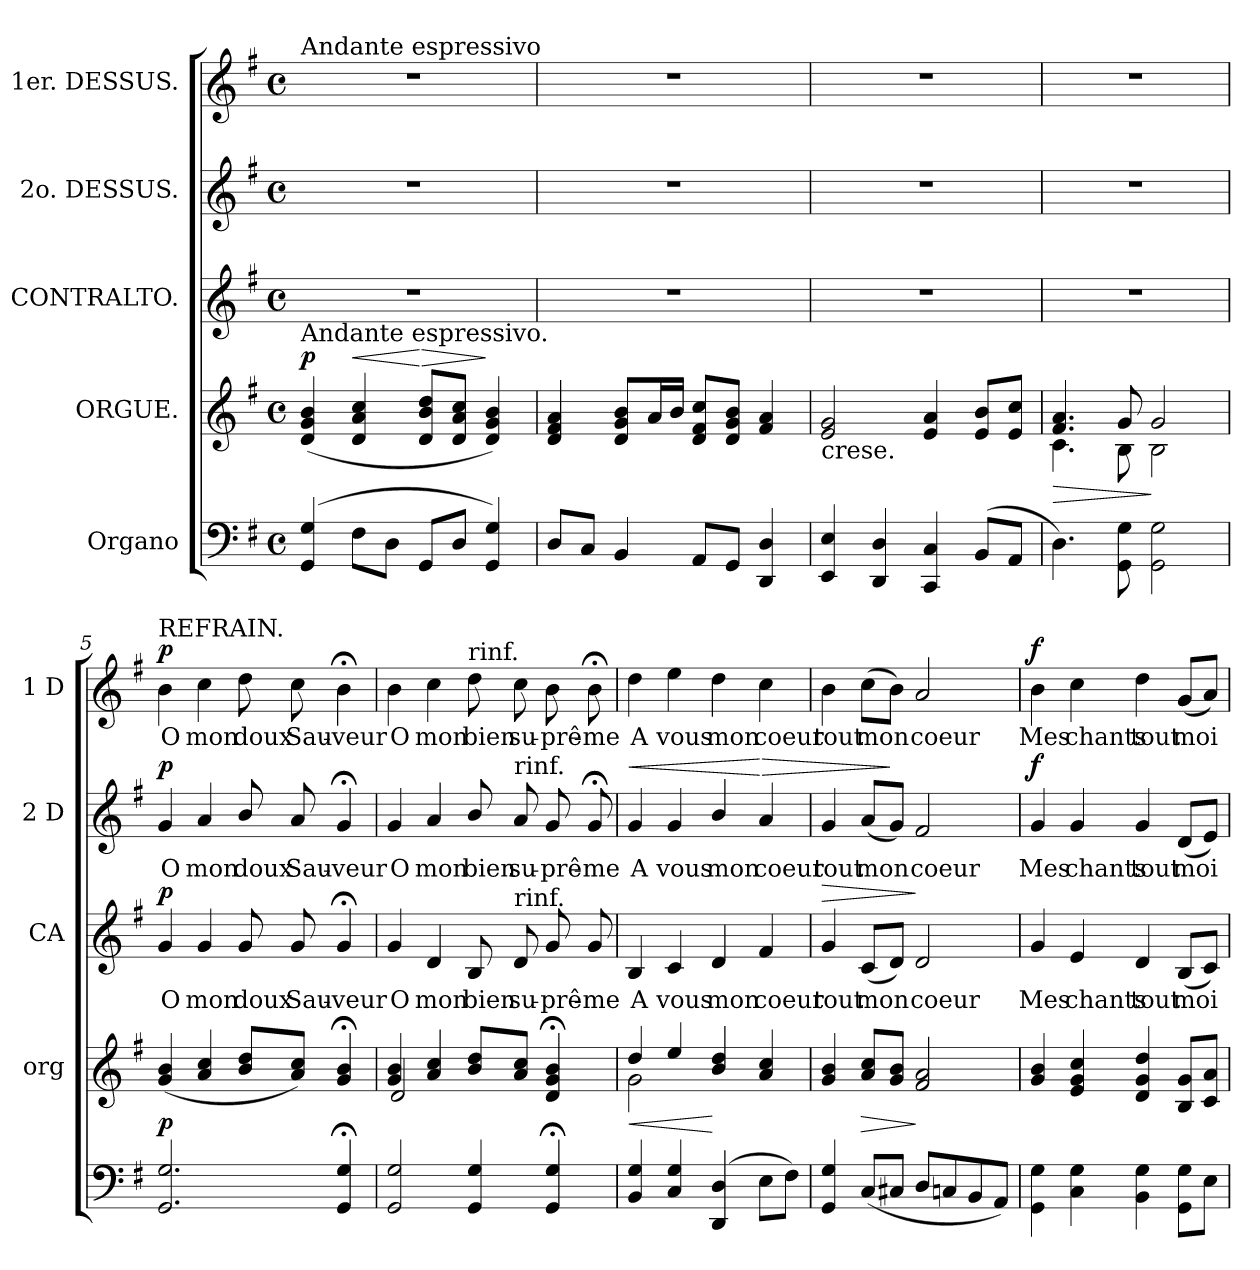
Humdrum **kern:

**kern	**kern	**dynam	**kern	**text	**dynam	**kern	**text	**dynam	**kern	**text	**dynam
*part5	*part4	*part4	*part3	*part3	*part3	*part2	*part2	*part2	*part1	*part1	*part1
*staff5	*staff4	*staff4	*staff3	*staff3	*staff3	*staff2	*staff2	*staff2	*staff1	*staff1	*staff1
*I"Organo	*I"ORGUE.	*	*I"CONTRALTO.	*	*	*I"2o. DESSUS.	*	*	*I"1er. DESSUS.	*	*
*	*I'org	*	*I'CA	*	*	*I'2 D	*	*	*I'1 D	*	*
*clefF4	*clefG2	*	*clefG2	*	*	*clefG2	*	*	*clefG2	*	*
*k[f#]	*k[f#]	*	*k[f#]	*	*	*k[f#]	*	*	*k[f#]	*	*
*G:	*G:	*	*G:	*	*	*G:	*	*	*G:	*	*
*M4/4	*M4/4	*	*M4/4	*	*	*M4/4	*	*	*M4/4	*	*
*met(c)	*met(c)	*	*met(c)	*	*	*met(c)	*	*	*met(c)	*	*
=1	=1	=1	=1	=1	=1	=1	=1	=1	=1	=1	=1
!	!	!	!	!	!	!	!	!	!LO:TX:a:t=Andante espressivo	!	!
!	!LO:TX:a:t=Andante espressivo.	!	!	!	!	!	!	!	!	!	!
!	!	!LO:DY:a	!	!	!	!	!	!	!	!	!
(<4GG/ 4G/	(4d/ 4g/ 4b/	p	1r	.	.	1r	.	.	1r	.	.
!	!	!LO:HP:a	!	!	!	!	!	!	!	!	!
8F#\L	4d/ 4a/ 4cc/	<	.	.	.	.	.	.	.	.	.
8D\J	.	.	.	.	.	.	.	.	.	.	.
!	!	!LO:HP:n=1:a	!	!	!	!	!	!	!	!	!
8GG/L	8d/ 8b/ 8dd/L	[ >	.	.	.	.	.	.	.	.	.
8D/J	8d/ 8a/ 8cc/J	.	.	.	.	.	.	.	.	.	.
4GG/ 4G/)	4d/ 4g/ 4b/)	]	.	.	.	.	.	.	.	.	.
=2	=2	=2	=2	=2	=2	=2	=2	=2	=2	=2	=2
8D/L	4d/ 4f#/ 4a/	.	1r	.	.	1r	.	.	1r	.	.
8C/J	.	.	.	.	.	.	.	.	.	.	.
4BB/	8d/ 8g/ 8b/L	.	.	.	.	.	.	.	.	.	.
.	16a/L	.	.	.	.	.	.	.	.	.	.
.	16b/JJ	.	.	.	.	.	.	.	.	.	.
8AA/L	8d/ 8f#/ 8cc/L	.	.	.	.	.	.	.	.	.	.
8GG/J	8d/ 8g/ 8b/J	.	.	.	.	.	.	.	.	.	.
4DD/ 4D/	4f#/ 4a/	.	.	.	.	.	.	.	.	.	.
=3	=3	=3	=3	=3	=3	=3	=3	=3	=3	=3	=3
!	!LO:TX:b:t=crese.	!	!	!	!	!	!	!	!	!	!
4EE/ 4E/	2e/ 2g/	.	1r	.	.	1r	.	.	1r	.	.
4DD/ 4D/	.	.	.	.	.	.	.	.	.	.	.
4CC/ 4C/	4e/ 4a/	.	.	.	.	.	.	.	.	.	.
(<8BB/L	8e/ 8b/L	.	.	.	.	.	.	.	.	.	.
8AA/J	8e/ 8cc/J	.	.	.	.	.	.	.	.	.	.
=4	=4	=4	=4	=4	=4	=4	=4	=4	=4	=4	=4
*	*^	*	*	*	*	*	*	*	*	*	*
!	!	!	!LO:HP:b	!	!	!	!	!	!	!	!	!
4.D\)	4.f#/ 4.a/	4.c\	>	1r	.	.	1r	.	.	1r	.	.
8GG\ 8G\	8g/	8B\	.	.	.	.	.	.	.	.	.	.
2GG\ 2G\	2g/	2B\	]	.	.	.	.	.	.	.	.	.
=5	=5	=5	=5	=5	=5	=5	=5	=5	=5	=5	=5	=5
!	!	!	!	!	!	!	!	!	!	!LO:TX:a:t=REFRAIN.	!	!
!	!	!	!LO:DY:b	!	!	!LO:DY:a	!	!	!LO:DY:a	!	!	!LO:DY:a
*	*v	*v	*	*	*	*	*	*	*	*	*	*
2.GG/ 2.G/	(4g/ 4b/	p	4g/	O	p	4g/	O	p	4b\	O	p
.	4a/ 4cc/	.	4g/	mon	.	4a/	mon	.	4cc\	mon	.
.	8b/ 8dd/L	.	8g/	doux	.	8b/	doux	.	8dd\	doux	.
.	8a/ 8cc/J)	.	8g/	Sau-	.	8a/	Sau-	.	8cc\	Sau-	.
4GG;/ 4G;/	4g;/ 4b;/	.	4g;</	-veur	.	4g;</	-veur	.	4b;<\	-veur	.
=6	=6	=6	=6	=6	=6	=6	=6	=6	=6	=6	=6
*	*^	*	*	*	*	*	*	*	*	*	*
2GG/ 2G/	4g/ 4b/	2d/	.	4g/	O	.	4g/	O	.	4b\	O	.
.	4a/ 4cc/	.	.	4d/	mon	.	4a/	mon	.	4cc\	mon	.
!	!	!	!	!	!	!	!	!	!	!LO:TX:a:t=rinf.	!	!
4GG/ 4G/	8b/ 8dd/L	2ryy	.	8B/	bien	.	8b/	bien	.	8dd\	bien	.
!	!	!	!	!	!	!	!LO:TX:a:t=rinf.	!	!	!	!	!
!	!	!	!	!LO:TX:a:t=rinf.	!	!	!	!	!	!	!	!
.	8a/ 8cc/J	.	.	8d/	su-	.	8a/	su-	.	8cc\	su-	.
4GG;</ 4G;</	4d;</ 4g;</ 4b;</	.	.	8g/	-prê-	.	8g/	-prê-	.	8b\	-prê-	.
.	.	.	.	8g/	-me	.	8g;</	-me	.	8b;<\	-me	.
=7	=7	=7	=7	=7	=7	=7	=7	=7	=7	=7	=7	=7
!	!	!	!LO:HP:b	!	!	!	!	!	!LO:HP:a	!	!	!
4BB/ 4G/	4dd/	2g\	<	4B/	A	.	4g/	A	<	4dd\	A	.
4C/ 4G/	4ee/	.	.	4c/	vous	.	4g/	vous	.	4ee\	vous	.
(4DD/ 4D/	4b/ 4dd/	2ryy	[	4d/	mon	.	4b/	mon	.	4dd\	mon	.
!	!	!	!	!	!	!	!	!	!LO:HP:n=1:a	!	!	!
8E\L	4a/ 4cc/	.	.	4f#/	coeur	.	4a/	coeur	[ >	4cc\	coeur	.
8F#\J)	.	.	.	.	.	.	.	.	.	.	.	.
*	*v	*v	*	*	*	*	*	*	*	*	*	*
=8	=8	=8	=8	=8	=8	=8	=8	=8	=8	=8	=8
!	!	!	!	!	!LO:HP:a	!	!	!	!	!	!
4GG/ 4G/	4g/ 4b/	.	4g/	tout	>	4g/	tout	.	4b\	tout	.
!	!	!LO:HP:b	!	!	!	!	!	!	!	!	!
(>8C/L	8a/ 8cc/L	>	(8c/L	mon	.	(8a/L	mon	.	(8cc\L	mon	.
8C#X/J	8g/ 8b/J	.	8d/J)	.	.	8g/J)	.	]	8b\J)	.	.
8D/L	2f#/ 2a/	]	2d/	coeur	]	2f#/	coeur	.	2a/	coeur	.
8Cn/	.	.	.	.	.	.	.	.	.	.	.
8BB/	.	.	.	.	.	.	.	.	.	.	.
8AA/J)	.	.	.	.	.	.	.	.	.	.	.
=9	=9	=9	=9	=9	=9	=9	=9	=9	=9	=9	=9
!	!	!	!	!	!	!	!	!LO:DY:a	!	!	!LO:DY:a
4GG\ 4G\	4g/ 4b/	.	4g/	Mes	.	4g/	Mes	f	4b\	Mes	f
4C\ 4G\	4e/ 4g/ 4cc/	.	4e/	chants	.	4g/	chants	.	4cc\	chants	.
4BB\ 4G\	4d/ 4g/ 4dd/	.	4d/	tout	.	4g/	tout	.	4dd\	tout	.
8GG\ 8G\L	8B/ 8g/L	.	(>8B/L	moi	.	(>8d/L	moi	.	(>8g/L	moi	.
8E\J	8c/ 8a/J	.	8c/J)	.	.	8e/J)	.	.	8a/J)	.	.
=	=	=	=	=	=	=	=	=	=	=	=
*-	*-	*-	*-	*-	*-	*-	*-	*-	*-	*-	*-
